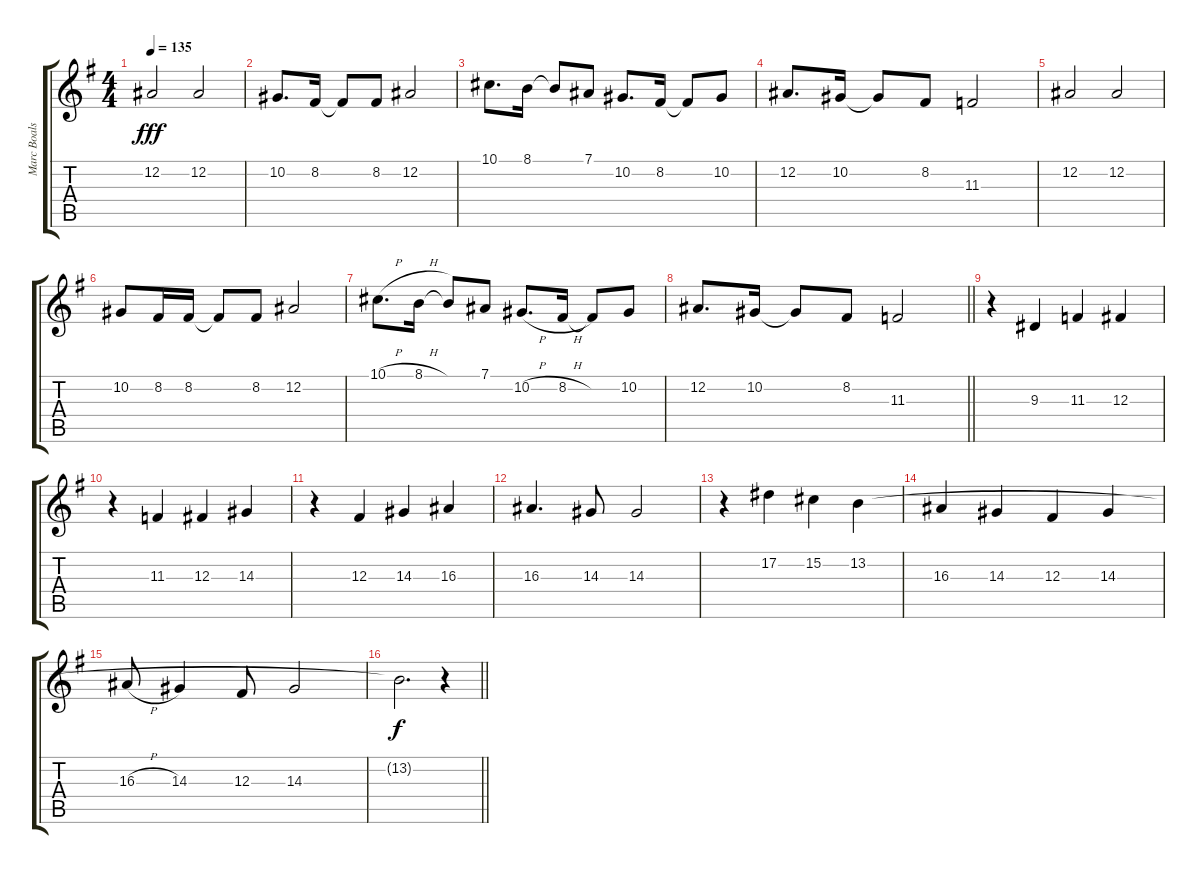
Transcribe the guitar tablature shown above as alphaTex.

\track ("Marc Boals" "Marc Boals") {instrument stringensemble2}
\staff {score tabs}
\tuning (Eb4 Bb3 Gb3 Db3 Ab2 Eb2) {hide}
\ts (4 4)
\tempo 135
\clef g2
\ks eminor
12.2.2{dy fff} 12.2.2 |
10.2.8{d} 8.2.16 8.2{t}.8 8.2.8 12.2.2 |
10.1.8{d} 8.1.16 8.1{t}.8 7.1.8 10.2.8{d} 8.2.16 8.2{t}.8 10.2.8 |
12.2.8{d} 10.2.16 10.2{t}.8 8.2.8 11.3.2 |
12.2.2 12.2.2 |
10.2.8 8.2.16 8.2.16 8.2{t}.8 8.2.8 12.2.2 |
10.1{h}.8{d} 8.1{h}.16 8.1{t}.8 7.1.8 10.2{h}.8{d} 8.2{h}.16 8.2{t}.8 10.2.8 |
\barLineRight lightlight
12.2.8{d} 10.2.16 10.2{t}.8 8.2.8 11.3.2 |
r.4 9.3.4 11.3.4 12.3.4 |
r.4 11.3.4 12.3.4 14.3.4 |
r.4 12.3.4 14.3.4 16.3.4 |
16.3.4{d} 14.3.8 14.3.2 |
r.4 17.2.4 15.2.4 13.2.4 |
16.3.4 14.3.4 12.3.4 14.3.4 |
16.3{h}.8 14.3.4 12.3.8 14.3.2 |
\barLineRight lightlight
13.2{t}.2{d dy f} r.4
